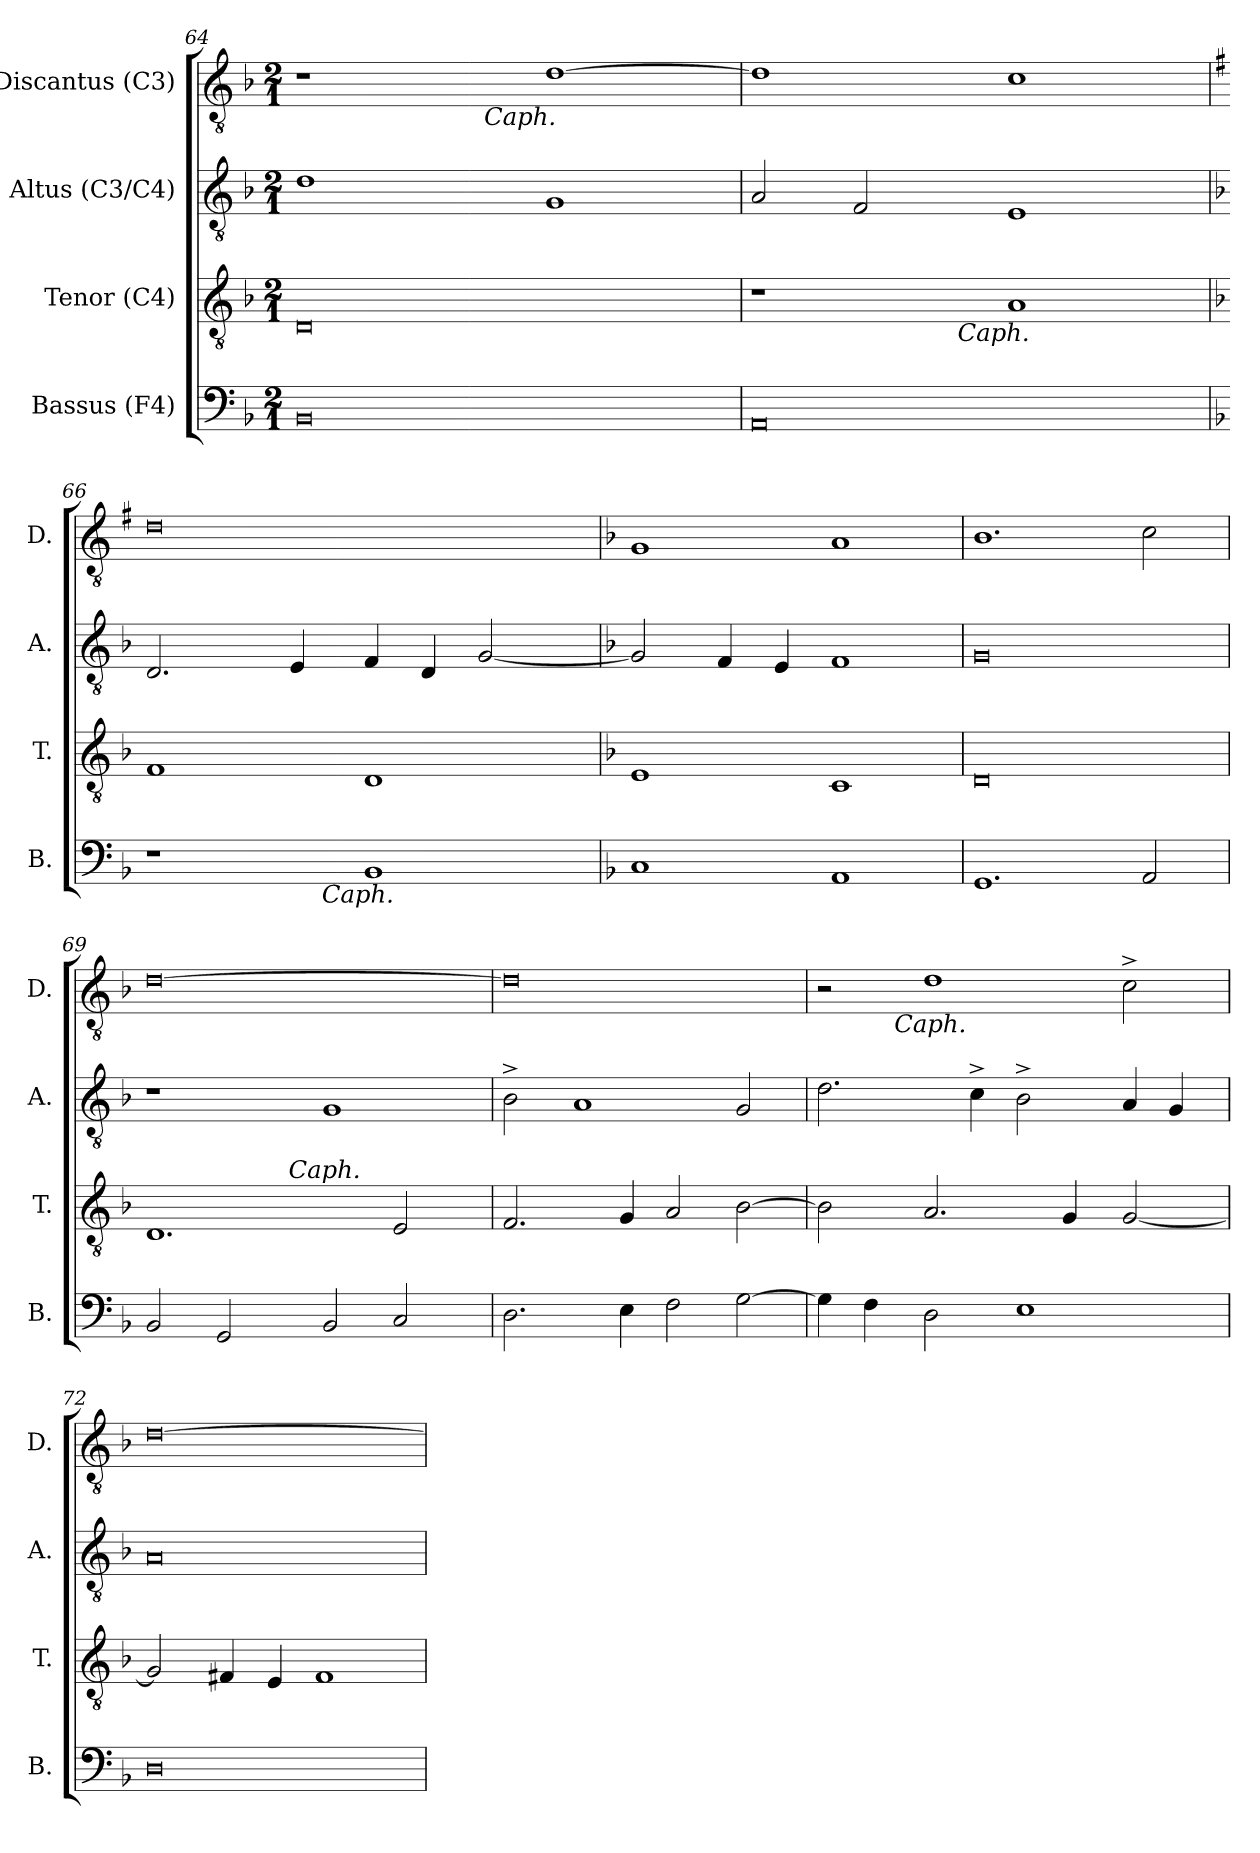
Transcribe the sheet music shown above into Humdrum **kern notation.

**kern	**text	**kern	**kern	**kern
*part4	*part4	*part3	*part2	*part1
*staff4	*staff4	*staff3	*staff2	*staff1
*I"Bassus (F4)	*	*I"Tenor (C4)	*I"Altus (C3/C4)	*I"Discantus (C3)
*I'B.	*	*I'T.	*I'A.	*I'D.
*clefF4	*	*clefGv2	*clefGv2	*clefGv2
*k[b-]	*	*k[b-]	*k[b-]	*k[b-]
*F:	*	*F:	*F:	*F:
*M2/1	*	*M2/1	*M2/1	*M2/1
=64	=64	=64	=64	=64
*	*	*	*	*^
0BB-	.	0D	1d	1r	2ryy
.	.	.	.	.	4ryy
.	.	.	.	.	32ryy
!	!	!	!	!	!LO:TX:b:i:t=Caph.
.	.	.	.	.	1ryy
.	.	.	1G	[>1d	.
.	.	.	.	.	8..ryy
*	*	*	*	*v	*v
=65	=65	=65	=65	=65
*	*	*^	*	*
0AA	.	1r	2ryy	2A/	1d]
.	.	.	4ryy	2F/	.
.	.	.	16.ryy	.	.
!	!	!	!LO:TX:b:i:t=Caph.	!	!
.	.	.	1ryy	.	.
.	.	1A	.	1E	1c
.	.	.	8ryy	.	.
.	.	.	32ryy	.	.
*	*	*v	*v	*	*
=66	=66	=66	=66	=66
*	*	*	*	*k[f#]
*	*	*	*	*G:
*^	*	*	*	*
1r	2ryy	.	1F	2.D/	0d
.	4ryy	.	.	.	.
.	16.ryy	.	.	4E/	.
!	!LO:TX:b:i:t=Caph.	!	!	!	!
.	1ryy	.	.	.	.
1BB-	.	.	1D	4F/	.
.	.	.	.	4D/	.
.	.	.	.	[<2G/	.
.	8ryy	.	.	.	.
.	32ryy	.	.	.	.
*v	*v	*	*	*	*
!!LO:LB:g=z
=67	=67	=67	=67	=67
*	*	*	*	*k[b-]
*	*	*	*	*F:
1C	.	1E	2G/]	1G
.	.	.	4F/	.
.	.	.	4E/	.
1AA	.	1C	1F	1A
=68	=68	=68	=68	=68
1.GG	.	0D	0G	1.B-
2AA/	.	.	.	2c\
=69	=69	=69	=69	=69
*	*	*^	*	*
2BB-/	.	1.D	2ryy	1r	[>0d
2GG/	.	.	4ryy	.	.
.	.	.	16.ryy	.	.
!	!	!	!LO:TX:a:i:t=Caph.	!	!
.	.	.	1ryy	.	.
2BB-/	.	.	.	1G	.
2C/	.	2E/	.	.	.
.	.	.	8ryy	.	.
.	.	.	32ryy	.	.
*	*	*v	*v	*	*
=70	=70	=70	=70	=70
2.D\	.	2.F/	2B-^>\	0d]
.	.	.	1A	.
4E\	.	4G/	.	.
2F\	.	2A/	.	.
[>2G\	.	[>2B-\	2G/	.
=71	=71	=71	=71	=71
*	*	*	*	*^
4G\]	.	2B-\]	2.d\	2r	4.ryy
4F\	.	.	.	.	.
!	!	!	!	!	!LO:TX:b:i:t=Caph.
.	.	.	.	.	1ryy
2D\	.	2.A/	.	1d	.
.	.	.	4c^>\	.	.
1E	.	.	2B-^>\	.	.
.	.	4G/	.	.	.
.	.	.	.	.	2ryy
.	.	[<2G/	4A/	2c^>\	.
.	.	.	4G/	.	.
.	.	.	.	.	8ryy
*	*	*	*	*v	*v
!!LO:LB:g=z
=72	=72	=72	=72	=72
0D	.	2G/]	0A	[>0d
.	.	4F#/	.	.
.	.	4E/	.	.
.	.	1F#	.	.
=	=	=	=	=
*-	*-	*-	*-	*-
